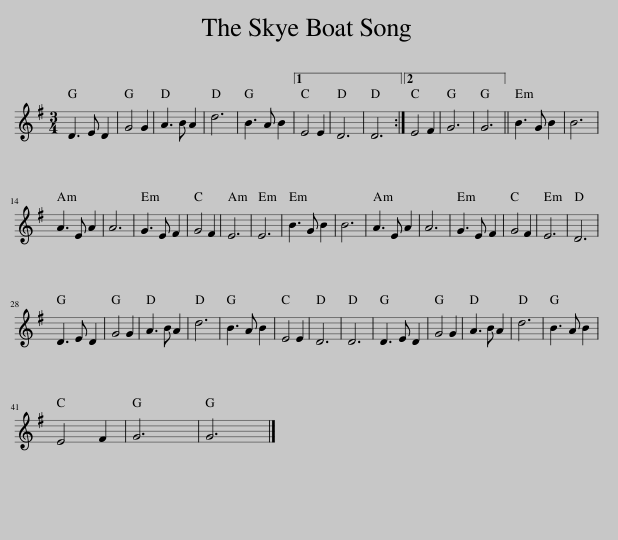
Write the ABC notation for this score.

X:1
L:1/8
M:3/4
I:linebreak $
K:G
V:1 treble
V:1
 D3 E D2 | G4 G2 | A3 B A2 | d6 | B3 A B2 |1 %5
 E4 E2 | D6 | D6 :|2 E4 F2 | G6 | %10
 G6 || B3 G B2 | B6 |$ A3 E A2 | A6 | %15
 G3 E F2 | G4 F2 | E6 | E6 | B3 G B2 | %20
 B6 | A3 E A2 | A6 | G3 E F2 | G4 F2 | %25
 E6 | D6 |$ D3 E D2 | G4 G2 | A3 B A2 | %30
 d6 | B3 A B2 | E4 E2 | D6 | D6 | %35
 D3 E D2 | G4 G2 | A3 B A2 | d6 | B3 A B2 |$ %40
 E4 F2 | G6 | G6 |] %43
